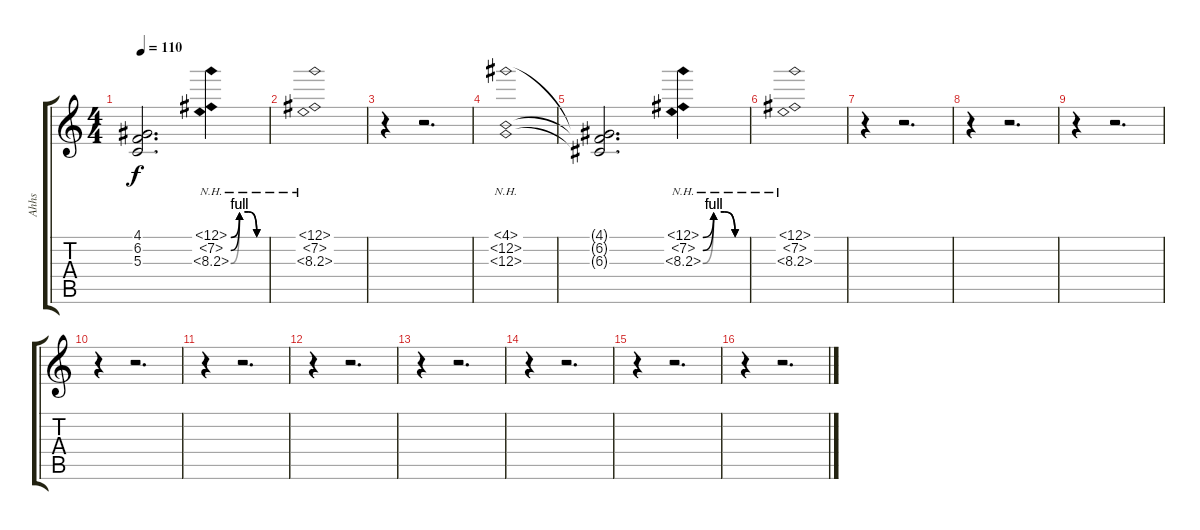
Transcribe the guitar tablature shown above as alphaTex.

\track ("Ahhs" "Ahhs") {instrument choiraahs}
\staff {score tabs}
\tuning (E4 B3 G3 D3 A2 E2) {hide}
\ts (4 4)
\tempo 110
\clef g2
\ks c
(4.1{t} 6.2{t} 5.3{t}).2{d dy f} (6.1{be (custom 0 0 15 4 30 4 45 0 60 0) nh} 7.2{be (custom 0 0 15 4 30 4 45 0 60 0) nh} 8.3{be (custom 0 0 15 4 30 4 45 0 60 0) nh}).4 |
(6.1{nh} 7.2{nh} 8.3{nh}).1 |
r.4 r.2{d} |
(4.1{nh} 6.2{nh} 6.3{nh}).1 |
(4.1{t} 6.2{t} 6.3{t}).2{d} (6.1{be (custom 0 0 15 4 30 4 45 0 60 0) nh} 7.2{be (custom 0 0 15 4 30 4 45 0 60 0) nh} 8.3{be (custom 0 0 15 4 30 4 45 0 60 0) nh}).4 |
(6.1{nh} 7.2{nh} 8.3{nh}).1 |
r.4 r.2{d} |
r.4 r.2{d} |
r.4 r.2{d} |
r.4 r.2{d} |
r.4 r.2{d} |
r.4 r.2{d} |
r.4 r.2{d} |
r.4 r.2{d} |
r.4 r.2{d} |
r.4 r.2{d}
